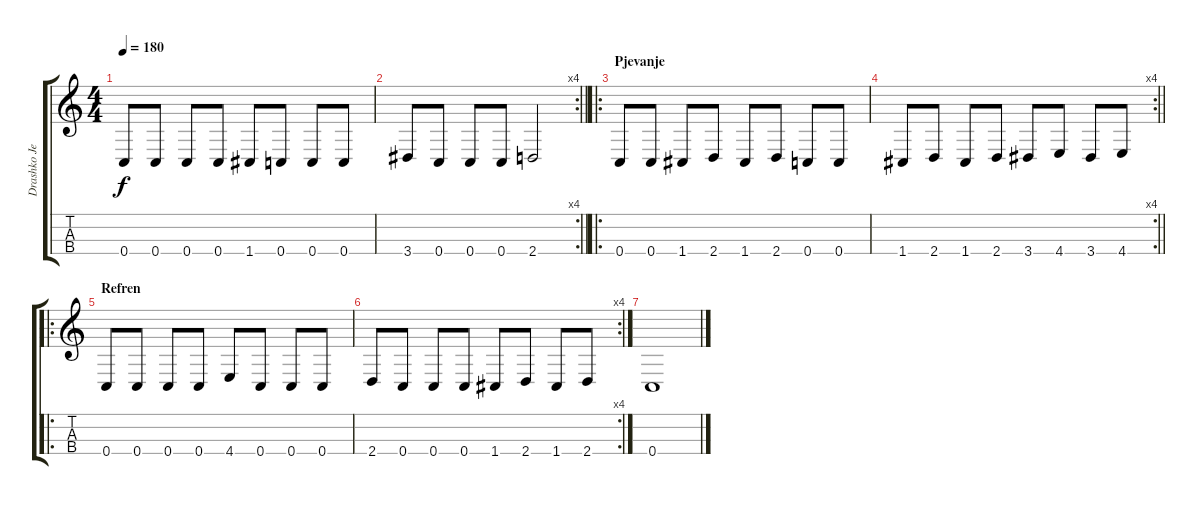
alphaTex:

\track ("Drashko Jebochild" "Drashko Je") {instrument electricbasspick}
\staff {score tabs}
\tuning (F3 C3 G2 C2) {hide}
\ts (4 4)
\tempo 180
\clef g2
\ks c
0.4.8{dy f} 0.4.8 0.4.8 0.4.8 1.4.8 0.4.8 0.4.8 0.4.8 |
\rc 4
\barLineRight lightlight
3.4.8 0.4.8 0.4.8 0.4.8 2.4.2 |
\ro
\section ("" "Pjevanje")
0.4.8 0.4.8 1.4.8 2.4.8 1.4.8 2.4.8 0.4.8 0.4.8 |
\rc 4
\barLineRight lightlight
1.4.8 2.4.8 1.4.8 2.4.8 3.4.8 4.4.8 3.4.8 4.4.8 |
\ro
\section ("" "Refren")
0.4.8 0.4.8 0.4.8 0.4.8 4.4.8 0.4.8 0.4.8 0.4.8 |
\rc 4
2.4.8 0.4.8 0.4.8 0.4.8 1.4.8 2.4.8 1.4.8 2.4.8 |
0.4.1
